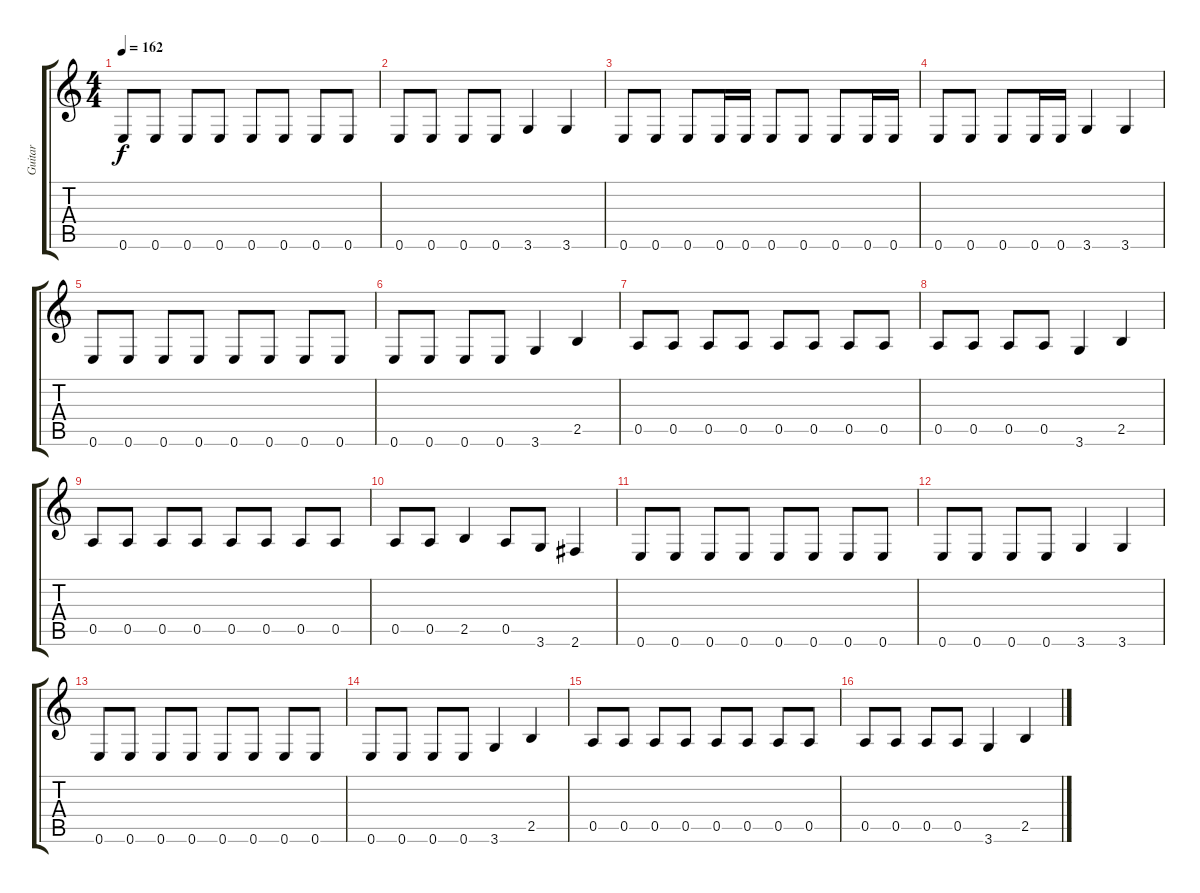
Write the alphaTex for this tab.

\track ("Guitar" "Guitar") {instrument overdrivenguitar}
\staff {score tabs}
\tuning (E4 B3 G3 D3 A2 E2) {hide}
\ts (4 4)
\tempo 162
\clef g2
\ks c
0.6.8{dy f} 0.6.8 0.6.8 0.6.8 0.6.8 0.6.8 0.6.8 0.6.8 |
0.6.8 0.6.8 0.6.8 0.6.8 3.6.4 3.6.4 |
0.6.8 0.6.8 0.6.8 0.6.16 0.6.16 0.6.8 0.6.8 0.6.8 0.6.16 0.6.16 |
0.6.8 0.6.8 0.6.8 0.6.16 0.6.16 3.6.4 3.6.4 |
0.6.8 0.6.8 0.6.8 0.6.8 0.6.8 0.6.8 0.6.8 0.6.8 |
0.6.8 0.6.8 0.6.8 0.6.8 3.6.4 2.5.4 |
0.5.8 0.5.8 0.5.8 0.5.8 0.5.8 0.5.8 0.5.8 0.5.8 |
0.5.8 0.5.8 0.5.8 0.5.8 3.6.4 2.5.4 |
0.5.8 0.5.8 0.5.8 0.5.8 0.5.8 0.5.8 0.5.8 0.5.8 |
0.5.8 0.5.8 2.5.4 0.5.8 3.6.8 2.6.4 |
0.6.8 0.6.8 0.6.8 0.6.8 0.6.8 0.6.8 0.6.8 0.6.8 |
0.6.8 0.6.8 0.6.8 0.6.8 3.6.4 3.6.4 |
0.6.8 0.6.8 0.6.8 0.6.8 0.6.8 0.6.8 0.6.8 0.6.8 |
0.6.8 0.6.8 0.6.8 0.6.8 3.6.4 2.5.4 |
0.5.8 0.5.8 0.5.8 0.5.8 0.5.8 0.5.8 0.5.8 0.5.8 |
0.5.8 0.5.8 0.5.8 0.5.8 3.6.4 2.5.4
